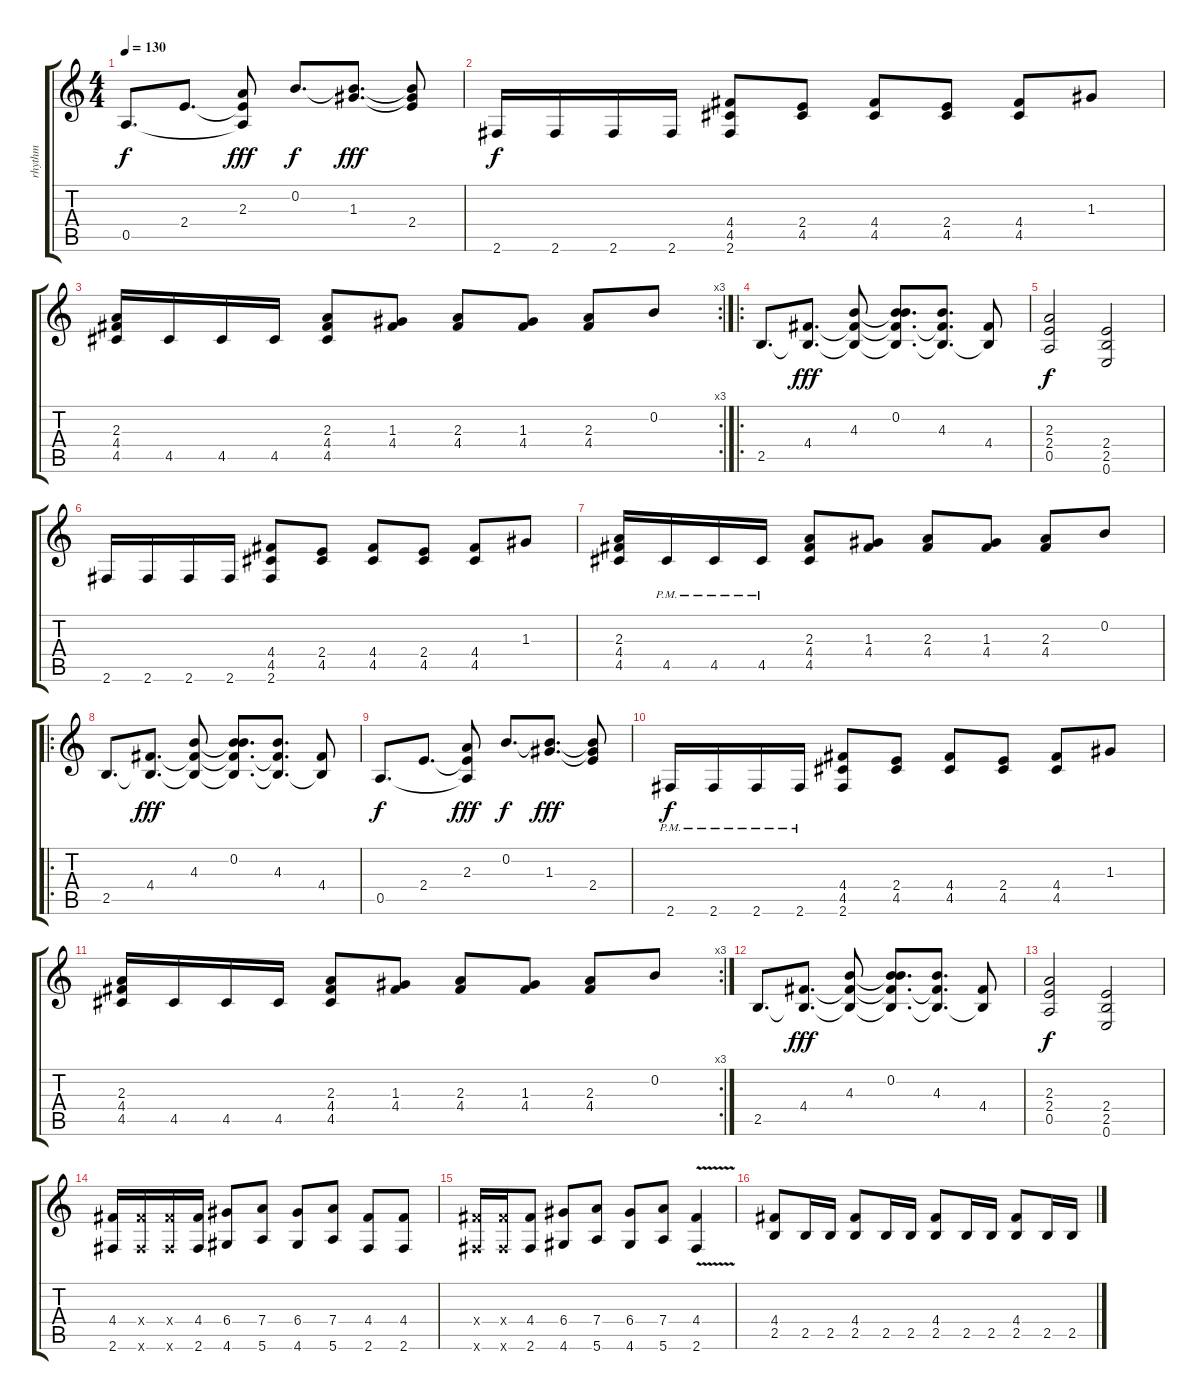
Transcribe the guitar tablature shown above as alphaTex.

\track ("rhythm" "rhythm") {solo instrument distortionguitar}
\staff {score tabs}
\tuning (E4 B3 G3 D3 A2 E2) {hide}
\ts (4 4)
\tempo 130
\clef g2
\ks c
0.5.8{d dy f} 2.4.8{d} (2.3 2.4{t} 0.5{t}).8{dy fff} 0.2.8{d dy f} (0.2{t} 1.3).8{d dy fff} (0.2{t} 1.3{t} 2.4).8 |
2.6.16{dy f} 2.6.16 2.6.16 2.6.16 (4.4 4.5 2.6).8 (2.4 4.5).8 (4.4 4.5).8 (2.4 4.5).8 (4.4 4.5).8 1.3.8 |
\rc 3
(2.3 4.4 4.5).16 4.5.16 4.5.16 4.5.16 (2.3 4.4 4.5).8 (1.3 4.4).8 (2.3 4.4).8 (1.3 4.4).8 (2.3 4.4).8 0.2.8 |
\ro
2.5.8{d} (4.4 2.5{t}).8{d dy fff} (4.3 4.4{t} 2.5{t}).8 (0.2 4.3{t} 4.4{t} 2.5{t}).8{d} (4.3 4.4{t} 2.5{t}).8{d} (4.4 2.5{t}).8 |
(2.3 2.4 0.5).2{dy f} (2.4 2.5 0.6).2 |
2.6.16 2.6.16 2.6.16 2.6.16 (4.4 4.5 2.6).8 (2.4 4.5).8 (4.4 4.5).8 (2.4 4.5).8 (4.4 4.5).8 1.3.8 |
(2.3 4.4 4.5).16 4.5{pm}.16 4.5{pm}.16 4.5{pm}.16 (2.3 4.4 4.5).8 (1.3 4.4).8 (2.3 4.4).8 (1.3 4.4).8 (2.3 4.4).8 0.2.8 |
\ro
2.5.8{d} (4.4 2.5{t}).8{d dy fff} (4.3 4.4{t} 2.5{t}).8 (0.2 4.3{t} 4.4{t} 2.5{t}).8{d} (4.3 4.4{t} 2.5{t}).8{d} (4.4 2.5{t}).8 |
0.5.8{d dy f} 2.4.8{d} (2.3 2.4{t} 0.5{t}).8{dy fff} 0.2.8{d dy f} (0.2{t} 1.3).8{d dy fff} (0.2{t} 1.3{t} 2.4).8 |
2.6{pm}.16{dy f} 2.6{pm}.16 2.6{pm}.16 2.6{pm}.16 (4.4 4.5 2.6).8 (2.4 4.5).8 (4.4 4.5).8 (2.4 4.5).8 (4.4 4.5).8 1.3.8 |
\rc 3
(2.3 4.4 4.5).16 4.5.16 4.5.16 4.5.16 (2.3 4.4 4.5).8 (1.3 4.4).8 (2.3 4.4).8 (1.3 4.4).8 (2.3 4.4).8 0.2.8 |
2.5.8{d} (4.4 2.5{t}).8{d dy fff} (4.3 4.4{t} 2.5{t}).8 (0.2 4.3{t} 4.4{t} 2.5{t}).8{d} (4.3 4.4{t} 2.5{t}).8{d} (4.4 2.5{t}).8 |
(2.3 2.4 0.5).2{dy f} (2.4 2.5 0.6).2 |
(4.4 2.6).16 (4.4{x} 2.6{x}).16 (4.4{x} 2.6{x}).16 (4.4 2.6).16 (6.4 4.6).8 (7.4 5.6).8 (6.4 4.6).8 (7.4 5.6).8 (4.4 2.6).8 (4.4 2.6).8 |
(4.4{x} 2.6{x}).16 (4.4{x} 2.6{x}).16 (4.4 2.6).8 (6.4 4.6).8 (7.4 5.6).8 (6.4 4.6).8 (7.4 5.6).8 (4.4{v} 2.6{v}).4 |
(4.4 2.5).8 2.5.16 2.5.16 (4.4 2.5).8 2.5.16 2.5.16 (4.4 2.5).8 2.5.16 2.5.16 (4.4 2.5).8 2.5.16 2.5.16
